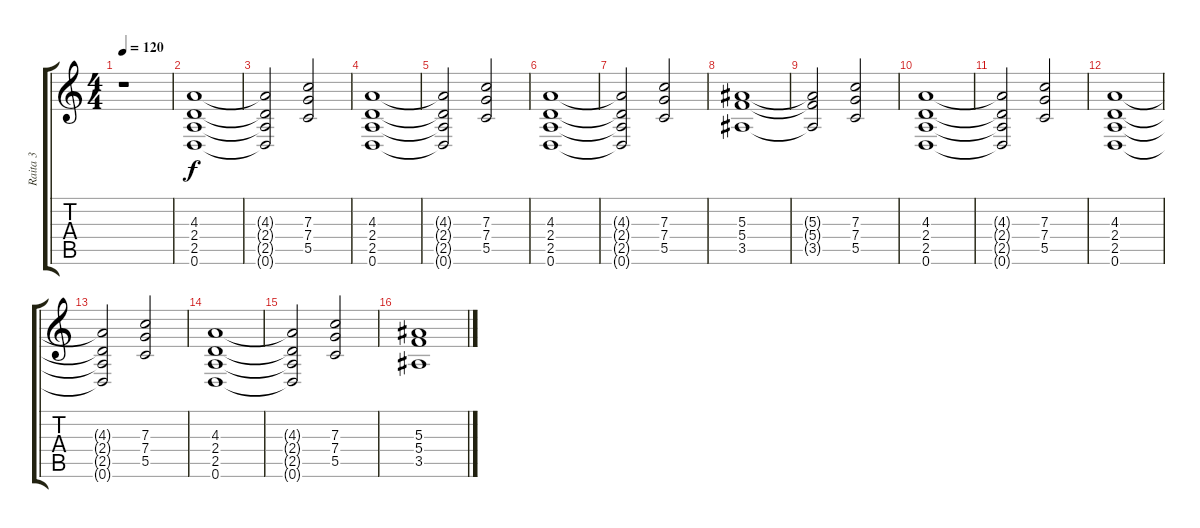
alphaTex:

\track ("Raita 3" "Raita 3") {instrument distortionguitar}
\staff {score tabs}
\tuning (D4 A3 F3 C3 G2 D2) {hide}
\ts (4 4)
\tempo 120
\clef g2
\ks c
r.1{dy f} |
(4.3 2.4 2.5 0.6).1 |
(4.3{t} 2.4{t} 2.5{t} 0.6{t}).2 (7.3 7.4 5.5).2 |
(4.3 2.4 2.5 0.6).1 |
(4.3{t} 2.4{t} 2.5{t} 0.6{t}).2 (7.3 7.4 5.5).2 |
(4.3 2.4 2.5 0.6).1 |
(4.3{t} 2.4{t} 2.5{t} 0.6{t}).2 (7.3 7.4 5.5).2 |
(5.3 5.4 3.5).1 |
(5.3{t} 5.4{t} 3.5{t}).2 (7.3 7.4 5.5).2 |
(4.3 2.4 2.5 0.6).1 |
(4.3{t} 2.4{t} 2.5{t} 0.6{t}).2 (7.3 7.4 5.5).2 |
(4.3 2.4 2.5 0.6).1 |
(4.3{t} 2.4{t} 2.5{t} 0.6{t}).2 (7.3 7.4 5.5).2 |
(4.3 2.4 2.5 0.6).1 |
(4.3{t} 2.4{t} 2.5{t} 0.6{t}).2 (7.3 7.4 5.5).2 |
(5.3 5.4 3.5).1
